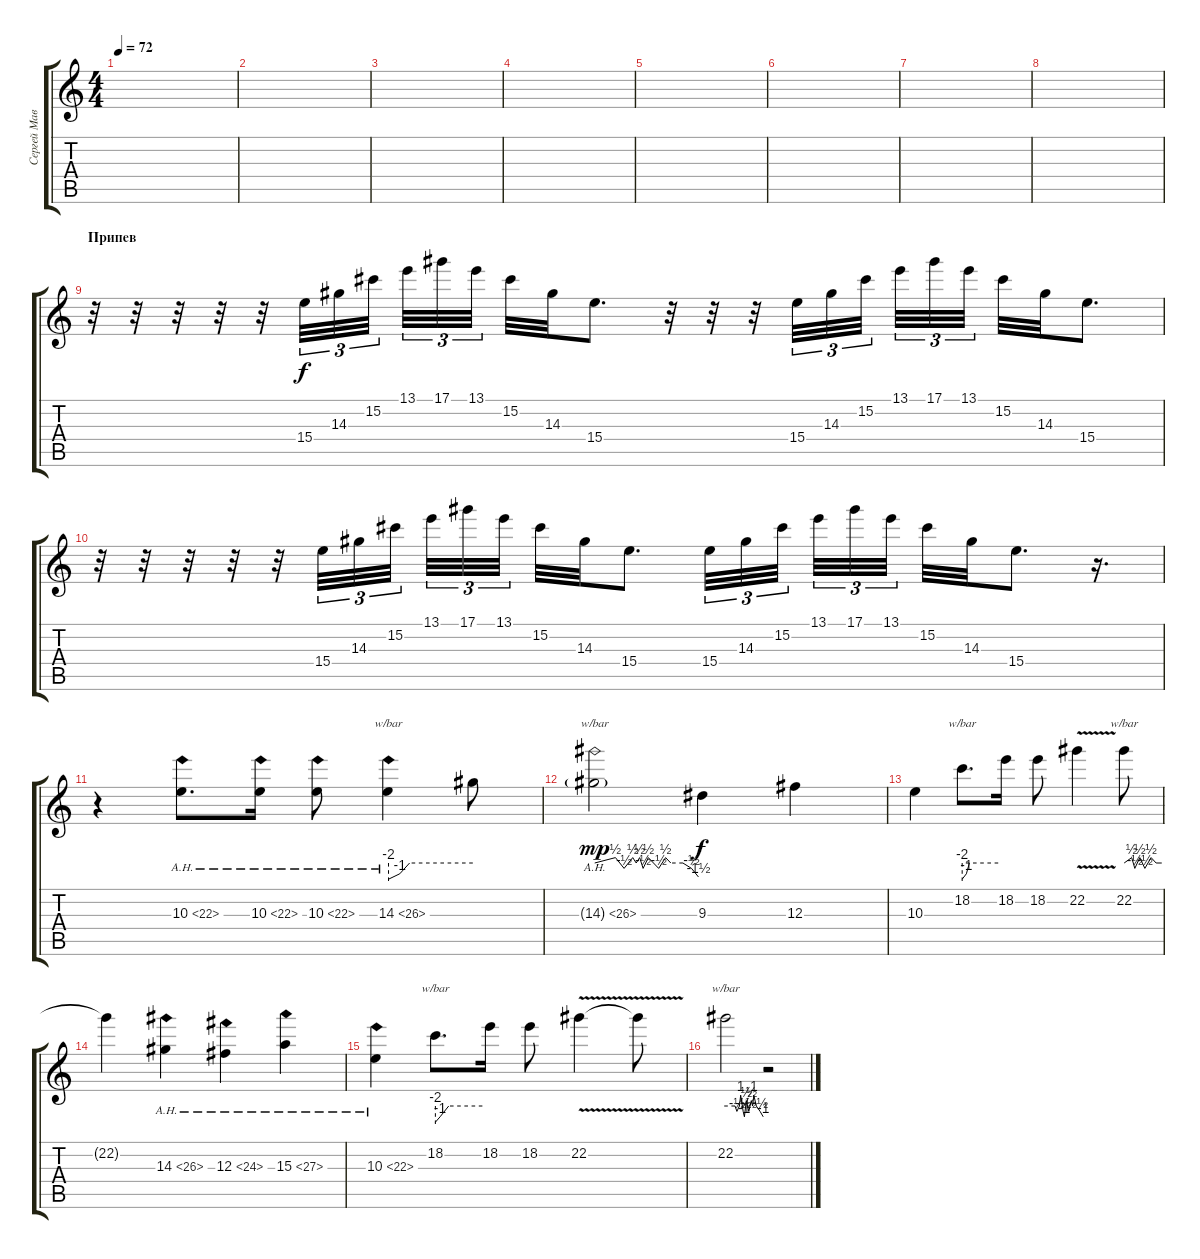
\track ("Сергей Маврин (Lead-2)" "Сергей Мав") {instrument distortionguitar}
\staff {score tabs}
\tuning (Eb4 Bb3 Gb3 Db3 Ab2 Eb2) {hide}
\ts (4 4)
\tempo 72
\clef g2
\ks c
|
|
|
|
|
|
|
|
\section ("" "Припев")
r.32 r.32 r.32 r.32 r.32 15.4.32{tu (3 2) volume 7 balance 12} 14.3.32{tu (3 2)} 15.2.32{tu (3 2)} 13.1.32{tu (3 2)} 17.1.32{tu (3 2)} 13.1.32{tu (3 2)} 15.2.32 14.3.32 15.4.8{d} r.32 r.32 r.32 15.4.32{tu (3 2) volume 5} 14.3.32{tu (3 2)} 15.2.32{tu (3 2)} 13.1.32{tu (3 2)} 17.1.32{tu (3 2)} 13.1.32{tu (3 2)} 15.2.32 14.3.32 15.4.8{d} |
r.32 r.32 r.32 r.32 r.32 15.4.32{tu (3 2) volume 4 balance 12} 14.3.32{tu (3 2)} 15.2.32{tu (3 2)} 13.1.32{tu (3 2)} 17.1.32{tu (3 2)} 13.1.32{tu (3 2)} 15.2.32 14.3.32 15.4.8{d} 15.4.32{tu (3 2) volume 3 balance 3} 14.3.32{tu (3 2)} 15.2.32{tu (3 2)} 13.1.32{tu (3 2)} 17.1.32{tu (3 2)} 13.1.32{tu (3 2)} 15.2.32 14.3.32 15.4.8{d} r.16{d} |
r.4{volume 13 balance 10} 10.3{ah 12}.8{d} 10.3{ah 12}.16 10.3{ah 12}.8 14.3{ah 12}.4{tbe (custom default 0 -8 8 -4 15 0 60 0)} 14.3{t}.8 |
14.3{ah 12 g}.2{tbe (custom default 0 0 12 2 17 -2 22 2 24 0 26 2 28 -2 31 2 37 -2 41 2 44 0 51 0 56 -2 60 -6) dy mp} 9.3.4{dy f} 12.3.4 |
10.3.4 18.2.8{d tbe (custom default 0 -8 7 -4 12 0 60 0)} 18.2.16 18.2.8 22.2{v}.4 22.2.8{tbe (custom default 0 0 12 2 17 -2 25 2 33 -2 43 2 51 0 60 0)} |
22.2{t}.4 14.3{ah 12}.4{volume 5} 12.3{ah 12}.4 15.3{ah 12}.4 |
10.3{ah 12}.4 18.2.8{d tbe (custom default 0 -8 6 -4 17 0 60 0) volume 9} 18.2.16 18.2.8 22.2{v}.4 22.2{t}.8 |
22.2.2{tbe (custom default 0 0 15 0 18 -2 22 0 24 4 28 -2 30 -4 33 2 37 -2 41 2 43 0 45 4 49 0 55 -2 60 -4)} r.2
